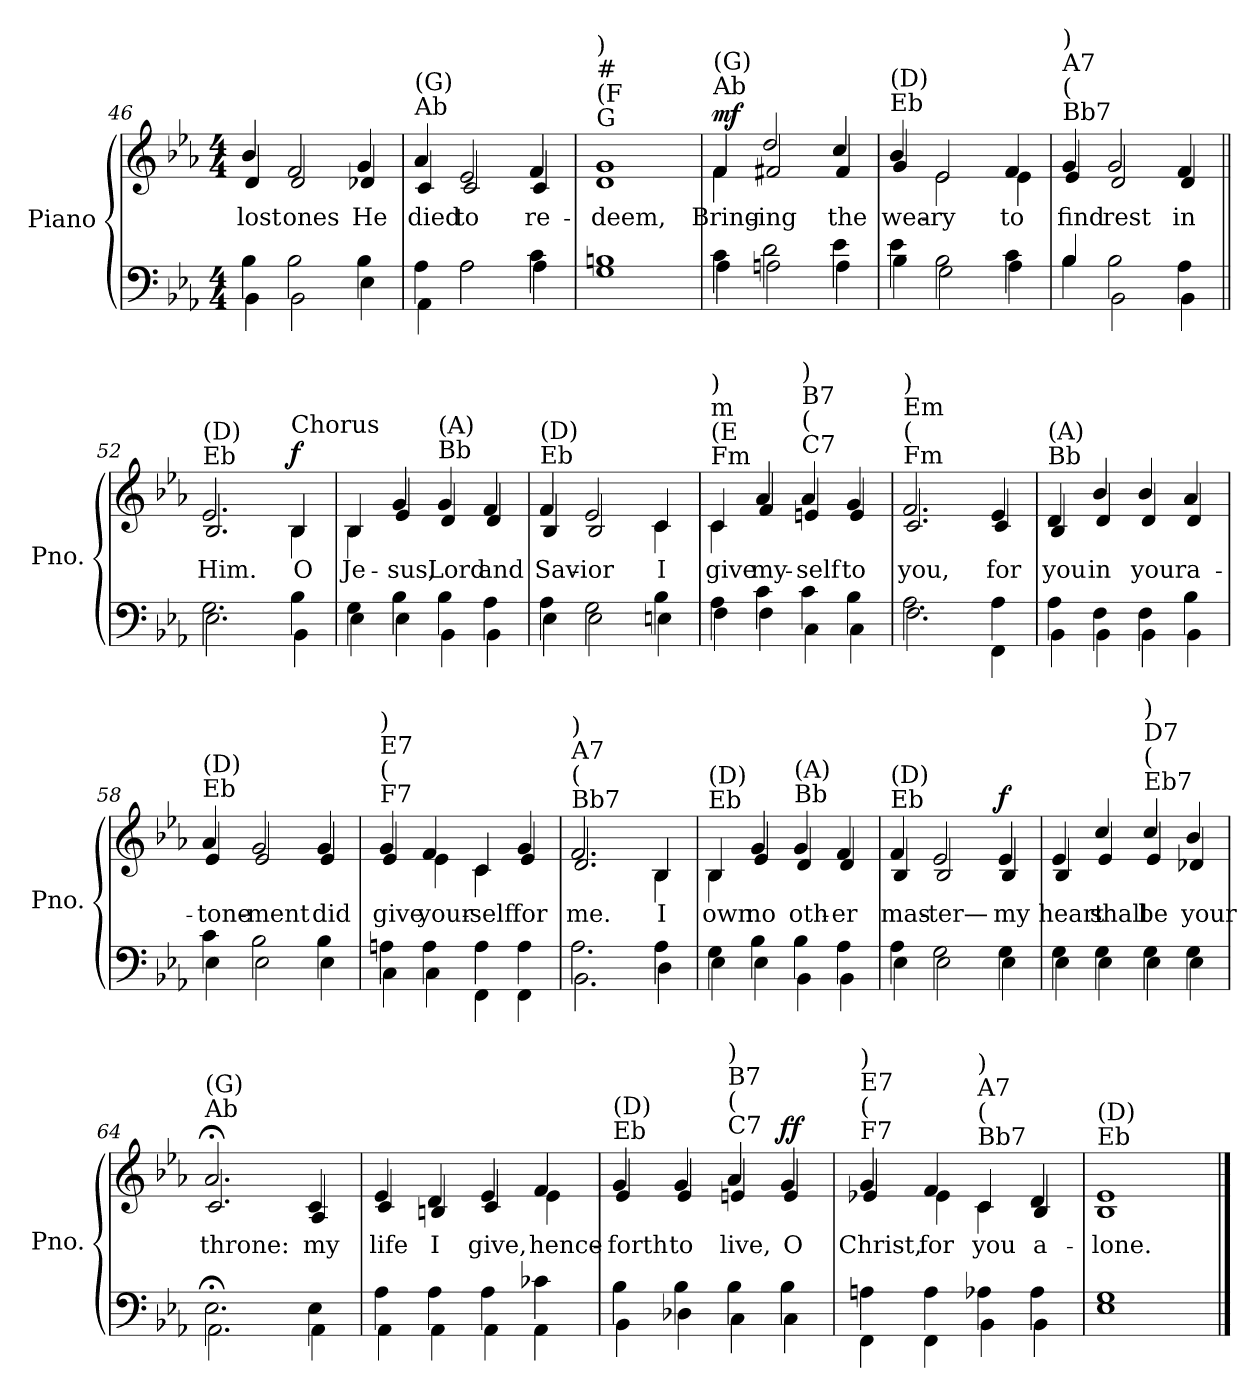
**kern	**kern	**text	**dynam
*part1	*part1	*part1	*part1
*staff2	*staff1	*staff1	*staff1/2
*I"Piano	*	*	*
*I'Pno.	*	*	*
*clefF4	*clefG2	*	*
*k[b-e-a-]	*k[b-e-a-]	*	*
*M4/4	*M4/4	*	*
=46	=46	=46	=46
*^	*	*	*
!	!	!LO:TX:a:t=Bb	!	!
!	!	!LO:TX:a:t=(A)	!	!
!	!	!	!LO:LY:b	!
*	*	*^	*	*
4B-\	4BB-\	4b-/	4d/	lost	.
!	!	!	!	!LO:LY:b	!
2B-\	2BB-\	2f/	2d/	ones	.
!	!	!	!	!LO:LY:b	!
4B-\	4E-\	4g/	4d-X/	He	.
=47	=47	=47	=47	=47	=47
!	!	!LO:TX:a:t=Ab	!	!	!
!	!	!LO:TX:a:t=(G)	!	!	!
!	!	!	!	!LO:LY:b	!
4A-\	4AA-\	4a-/	4c/	died	.
!	!	!	!	!LO:LY:b	!
2A-\	2A-\	2e-/	2c/	to	.
!	!	!	!	!LO:LY:b	!
4c\	4A-\	4f/	4c/	re-	.
=48	=48	=48	=48	=48	=48
!	!	!LO:TX:a:t=G	!	!	!
!	!	!LO:TX:a:t=(F	!	!	!
!	!	!LO:TX:a:t=#	!	!	!
!	!	!LO:TX:a:t=)	!	!	!
!	!	!	!	!LO:LY:b	!
1Bn	1G	1g	1d	-deem,	.
=49	=49	=49	=49	=49	=49
!	!	!LO:TX:a:t=Ab	!	!	!
!	!	!LO:TX:a:t=(G)	!	!	!
!	!	!	!	!LO:LY:b	!LO:DY:b
4c\	4A-\	4f/	4f\	Bring-	mf
!	!	!	!	!LO:LY:b	!
2d\	2An\	2dd/	2f#X/	-ing	.
!	!	!	!	!LO:LY:b	!
4e-\	4A\	4cc/	4f#/	the	.
!!LO:LB:g=z	!!
=50	=50	=50	=50	=50	=50
!	!	!LO:TX:a:t=Eb	!	!	!
!	!	!LO:TX:a:t=(D)	!	!	!
!	!	!	!	!LO:LY:b	!
4e-\	4B-\	4b-/	4g/	wea-	.
!	!	!	!	!LO:LY:b	!
2B-\	2G\	2e-/	2e-\	-ry	.
!	!	!	!	!LO:LY:b	!
4c\	4A-\	4f/	4e-\	to	.
=51	=51	=51	=51	=51	=51
!	!	!LO:TX:a:t=Bb7	!	!	!
!	!	!LO:TX:a:t=(	!	!	!
!	!	!LO:TX:a:t=A7	!	!	!
!	!	!LO:TX:a:t=)	!	!	!
!	!	!	!	!LO:LY:b	!
4B-/	4B-\	4g/	4e-/	find	.
!	!	!	!	!LO:LY:b	!
2B-\	2BB-\	2g/	2d/	rest	.
!	!	!	!	!LO:LY:b	!
4A-\	4BB-\	4f/	4d/	in	.
=52||	=52||	=52||	=52||	=52||	=52||
!	!	!LO:TX:a:t=Eb	!	!	!
!	!	!LO:TX:a:t=(D)	!	!	!
!	!	!	!	!LO:LY:b	!
2.G\	2.E-\	2.e-/	2.B-/	Him.	.
!	!	!LO:TX:a:t=Chorus	!	!	!
!	!	!	!	!LO:LY:b	!LO:DY:b
4B-\	4BB-\	4B-/	4B-\	O	f
=53	=53	=53	=53	=53	=53
!	!	!	!	!LO:LY:b	!
4G\	4E-\	4B-/	4B-\	Je-	.
!	!	!	!	!LO:LY:b	!
4B-\	4E-\	4g/	4e-/	-sus,	.
!	!	!LO:TX:a:t=Bb	!	!	!
!	!	!LO:TX:a:t=(A)	!	!	!
!	!	!	!	!LO:LY:b	!
4B-\	4BB-\	4g/	4d/	Lord	.
!	!	!	!	!LO:LY:b	!
4A-\	4BB-\	4f/	4d/	and	.
=54	=54	=54	=54	=54	=54
!	!	!LO:TX:a:t=Eb	!	!	!
!	!	!LO:TX:a:t=(D)	!	!	!
!	!	!	!	!LO:LY:b	!
4A-\	4E-\	4f/	4B-/	Sav-	.
!	!	!	!	!LO:LY:b	!
2G\	2E-\	2e-/	2B-/	-ior	.
!	!	!	!	!LO:LY:b	!
4B-\	4En\	4c/	4c\	I	.
=55	=55	=55	=55	=55	=55
!	!	!LO:TX:a:t=Fm	!	!	!
!	!	!LO:TX:a:t=(E	!	!	!
!	!	!LO:TX:a:t=m	!	!	!
!	!	!LO:TX:a:t=)	!	!	!
!	!	!	!	!LO:LY:b	!
4A-\	4F\	4c/	4c\	give	.
!	!	!	!	!LO:LY:b	!
4c\	4F\	4a-/	4f/	my-	.
!	!	!LO:TX:a:t=C7	!	!	!
!	!	!LO:TX:a:t=(	!	!	!
!	!	!LO:TX:a:t=B7	!	!	!
!	!	!LO:TX:a:t=)	!	!	!
!	!	!	!	!LO:LY:b	!
4c\	4C\	4a-/	4en/	-self	.
!	!	!	!	!LO:LY:b	!
4B-\	4C\	4g/	4e/	to	.
=56	=56	=56	=56	=56	=56
!	!	!LO:TX:a:t=Fm	!	!	!
!	!	!LO:TX:a:t=(	!	!	!
!	!	!LO:TX:a:t=Em	!	!	!
!	!	!LO:TX:a:t=)	!	!	!
!	!	!	!	!LO:LY:b	!
2.A-\	2.F\	2.f/	2.c/	you,	.
!	!	!	!	!LO:LY:b	!
4A-\	4FF\	4e-/	4c/	for	.
=57	=57	=57	=57	=57	=57
!	!	!LO:TX:a:t=Bb	!	!	!
!	!	!LO:TX:a:t=(A)	!	!	!
!	!	!	!	!LO:LY:b	!
4A-\	4BB-\	4d/	4B-/	you	.
!	!	!	!	!LO:LY:b	!
4F\	4BB-\	4b-/	4d/	in	.
!	!	!	!	!LO:LY:b	!
4F\	4BB-\	4b-/	4d/	your	.
!	!	!	!	!LO:LY:b	!
4B-\	4BB-\	4a-/	4d/	a-	.
!!LO:PB:g=z	!!
=58	=58	=58	=58	=58	=58
!	!	!LO:TX:a:t=Eb	!	!	!
!	!	!LO:TX:a:t=(D)	!	!	!
!	!	!	!	!LO:LY:b	!
4c\	4E-\	4a-/	4e-/	-tone-	.
!	!	!	!	!LO:LY:b	!
2B-\	2E-\	2g/	2e-/	-ment	.
!	!	!	!	!LO:LY:b	!
4B-\	4E-\	4g/	4e-/	did	.
=59	=59	=59	=59	=59	=59
!	!	!LO:TX:a:t=F7	!	!	!
!	!	!LO:TX:a:t=(	!	!	!
!	!	!LO:TX:a:t=E7	!	!	!
!	!	!LO:TX:a:t=)	!	!	!
!	!	!	!	!LO:LY:b	!
4An\	4C\	4g/	4e-/	give	.
!	!	!	!	!LO:LY:b	!
4A\	4C\	4f/	4e-\	your-	.
!	!	!	!	!LO:LY:b	!
4A\	4FF\	4c/	4c\	-self	.
!	!	!	!	!LO:LY:b	!
4A\	4FF\	4g/	4e-/	for	.
=60	=60	=60	=60	=60	=60
!	!	!LO:TX:a:t=Bb7	!	!	!
!	!	!LO:TX:a:t=(	!	!	!
!	!	!LO:TX:a:t=A7	!	!	!
!	!	!LO:TX:a:t=)	!	!	!
!	!	!	!	!LO:LY:b	!
2.A-\	2.BB-\	2.f/	2.d/	me.	.
!	!	!	!	!LO:LY:b	!
4A-\	4D\	4B-/	4B-\	I	.
=61	=61	=61	=61	=61	=61
!	!	!LO:TX:a:t=Eb	!	!	!
!	!	!LO:TX:a:t=(D)	!	!	!
!	!	!	!	!LO:LY:b	!
4G\	4E-\	4B-/	4B-\	own	.
!	!	!	!	!LO:LY:b	!
4B-\	4E-\	4g/	4e-/	no	.
!	!	!LO:TX:a:t=Bb	!	!	!
!	!	!LO:TX:a:t=(A)	!	!	!
!	!	!	!	!LO:LY:b	!
4B-\	4BB-\	4g/	4d/	oth-	.
!	!	!	!	!LO:LY:b	!
4A-\	4BB-\	4f/	4d/	-er	.
=62	=62	=62	=62	=62	=62
!	!	!LO:TX:a:t=Eb	!	!	!
!	!	!LO:TX:a:t=(D)	!	!	!
!	!	!	!	!LO:LY:b	!
4A-\	4E-\	4f/	4B-/	mas-	.
!	!	!	!	!LO:LY:b	!
2G\	2E-\	2e-/	2B-/	-ter—	.
*	*	*MM110	*	*	*
!	!	!	!	!LO:LY:b	!LO:DY:b
4G\	4E-\	4e-/	4B-/	my	f
=63	=63	=63	=63	=63	=63
!	!	!	!	!LO:LY:b	!
4G\	4E-\	4e-/	4B-/	heart	.
!	!	!	!	!LO:LY:b	!
4G\	4E-\	4cc/	4e-/	shall	.
!	!	!LO:TX:a:t=Eb7	!	!	!
!	!	!LO:TX:a:t=(	!	!	!
!	!	!LO:TX:a:t=D7	!	!	!
!	!	!LO:TX:a:t=)	!	!	!
!	!	!	!	!LO:LY:b	!
4G\	4E-\	4cc/	4e-/	be	.
!	!	!	!	!LO:LY:b	!
4G\	4E-\	4b-/	4d-X/	your	.
=64	=64	=64	=64	=64	=64
!	!	!LO:TX:a:t=Ab	!	!	!
!	!	!LO:TX:a:t=(G)	!	!	!
!	!	!	!	!LO:LY:b	!
2.E-;<\	2.AA-\	2.a-;</	2.c/	throne:	.
*	*	*MM100	*	*	*
!	!	!	!	!LO:LY:b	!
4E-\	4AA-\	4c/	4A-/	my	.
=65	=65	=65	=65	=65	=65
!	!	!	!	!LO:LY:b	!
4A-\	4AA-\	4e-/	4c/	life	.
!	!	!	!	!LO:LY:b	!
4A-\	4AA-\	4d/	4Bn/	I	.
!	!	!	!	!LO:LY:b	!
4A-\	4AA-\	4e-/	4c/	give,	.
!	!	!	!	!LO:LY:b	!
4c-X\	4AA-\	4f/	4e-\	hence-	.
!!LO:LB:g=z	!!
=66	=66	=66	=66	=66	=66
*	*	*MM90	*	*	*
!	!	!LO:TX:a:t=Eb	!	!	!
!	!	!LO:TX:a:t=(D)	!	!	!
!	!	!	!	!LO:LY:b	!
4B-\	4BB-\	4g/	4e-/	-forth	.
!	!	!	!	!LO:LY:b	!
4B-\	4D-X\	4g/	4e-/	to	.
!	!	!LO:TX:a:t=C7	!	!	!
!	!	!LO:TX:a:t=(	!	!	!
!	!	!LO:TX:a:t=B7	!	!	!
!	!	!LO:TX:a:t=)	!	!	!
!	!	!	!	!LO:LY:b	!
4B-\	4C\	4a-/	4en/	live,	.
!	!	!	!	!LO:LY:b	!LO:DY:b
4B-\	4C\	4g/	4e/	O	ff
=67	=67	=67	=67	=67	=67
*	*	*MM70	*	*	*
!	!	!LO:TX:a:t=F7	!	!	!
!	!	!LO:TX:a:t=(	!	!	!
!	!	!LO:TX:a:t=E7	!	!	!
!	!	!LO:TX:a:t=)	!	!	!
!	!	!	!	!LO:LY:b	!
4An\	4FF\	4g/	4e-X/	Christ,	.
!	!	!	!	!LO:LY:b	!
4A\	4FF\	4f/	4e-\	for	.
*	*	*MM60	*	*	*
!	!	!LO:TX:a:t=Bb7	!	!	!
!	!	!LO:TX:a:t=(	!	!	!
!	!	!LO:TX:a:t=A7	!	!	!
!	!	!LO:TX:a:t=)	!	!	!
!	!	!	!	!LO:LY:b	!
4A-X\	4BB-\	4c/	4c\	you	.
!	!	!	!	!LO:LY:b	!
4A-\	4BB-\	4d/	4B-/	a-	.
=68	=68	=68	=68	=68	=68
!	!	!LO:TX:a:t=Eb	!	!	!
!	!	!LO:TX:a:t=(D)	!	!	!
!	!	!	!	!LO:LY:b	!
1G	1E-	1e-	1B-	-lone.	.
*v	*v	*	*	*	*
*	*v	*v	*	*
==	==	==	==
*-	*-	*-	*-
